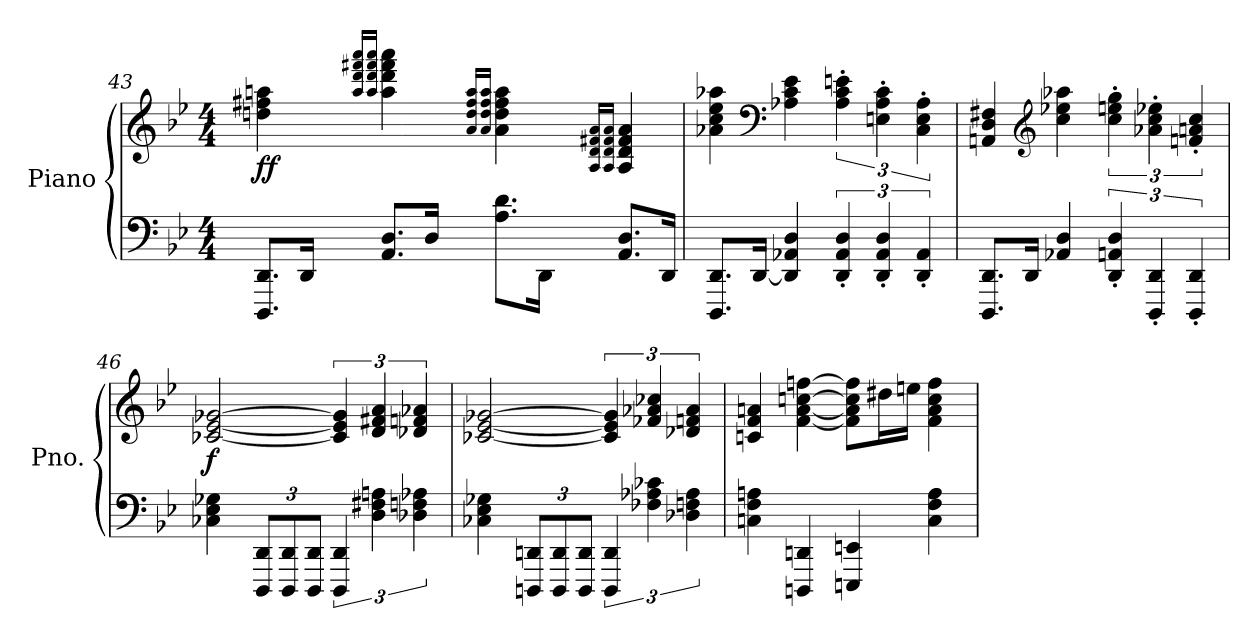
**kern	**kern	**dynam
*part1	*part1	*part1
*staff2	*staff1	*staff1/2
*I"Piano	*	*
*I'Pno.	*	*
*clefF4	*clefG2	*
*k[b-e-]	*k[b-e-]	*
*M4/4	*M4/4	*
=43	=43	=43
*	*^	*
!	!	!	!LO:DY:b
8.DDD/ 8.DD/L	4ddn\ 4ff#X\ 4aan\	8.ryy	ff
16DD/Jk	.	32aa!yy 32ddd!yy 32fff#X!yy 32aaa!yy	.
.	.	32aa!yy 32ddd!yy 32fff#!yy 32aaa!yy	.
.	16qaa/ 16qddd/ 16qfff#X/ 16qaaa/LL	.	.
.	16qaa/ 16qddd/ 16qfff#/ 16qaaa/JJ	.	.
8.AA/ 8.D/L	4aa\ 4ddd\ 4fff#\ 4aaa\	8.aa!yy 8.ddd!yy 8.fff#!yy 8.aaa!yy	.
16D/Jk	.	32a!yy 32dd!yy 32ff#!yy 32aa!yy	.
.	.	32a!yy 32dd!yy 32ff#!yy 32aa!yy	.
.	16qa/ 16qdd/ 16qff#/ 16qaa/LL	.	.
.	16qa/ 16qdd/ 16qff#/ 16qaa/JJ	.	.
8.A\ 8.d\L	4a\ 4dd\ 4ff#\ 4aa\	8.a!yy 8.dd!yy 8.ff#!yy 8.aa!yy	.
16DD\Jk	.	32A!yy 32d!yy 32f#X!yy 32a!yy	.
.	.	32A!yy 32d!yy 32f#!yy 32a!yy	.
.	16qA/ 16qd/ 16qf#X/ 16qa/LL	.	.
.	16qA/ 16qd/ 16qf#/ 16qa/JJ	.	.
8.AA/ 8.D/L	4A/ 4d/ 4f#/ 4a/	4A!yy 4d!yy 4f#!yy 4a!yy	.
16DD/Jk	.	.	.
*	*v	*v	*
=44	=44	=44
8.DDD/ 8.DD/L	4a-X\ 4cc\ 4ee-\ 4aa-X\	.
[16DD/Jk	.	.
*	*clefF4	*
4DD/] 4AA-X/ 4D/	4A-X\ 4c\ 4e-\	.
6DD/' 6AA-/' 6D/'	6A-\' 6c\' 6en\'	.
6DD/' 6AA-/' 6D/'	6En\' 6A-\' 6c\'	.
6DD/' 6AA-/'	6C\' 6E\' 6A-\'	.
!!LO:LB:g=z
=45	=45	=45
8.DDD/ 8.DD/L	4AAn/ 4D/ 4F#X/	.
16DD/Jk	.	.
*	*clefG2	*
4AA-X/ 4D/	4cc\ 4ee-X\ 4aa-X\	.
6DD/' 6AAn/' 6D/'	6cc\' 6een\' 6gg\'	.
6DDD/' 6DD/'	6a-X\' 6cc\' 6ee-X\'	.
6DDD/' 6DD/'	6fn/' 6an/' 6cc/'	.
=46	=46	=46
!	!	!LO:DY:b
4C-X\ 4E-\ 4G-X\	[2c-X/ [2e-/ [2g-X/	f
*Xbrackettup	*	*
12DDD/ 12DD/L	.	.
12DDD/ 12DD/	.	.
12DDD/ 12DD/J	.	.
*brackettup	*	*
6DDD/ 6DD/	6c-/] 6e-/] 6g-/]	.
6D\ 6F#X\ 6An\	6d/ 6f#X/ 6a/	.
6D-X\ 6Fn\ 6A-X\	6d-X/ 6fn/ 6a-X/	.
=47	=47	=47
4C-X\ 4E-\ 4G-X\	[2c-X/ [2e-/ [2g-X/	.
*Xbrackettup	*	*
12DDDn/ 12DDn/L	.	.
12DDD/ 12DD/	.	.
12DDD/ 12DD/J	.	.
*brackettup	*	*
6DDD/ 6DD/	6c-/] 6e-/] 6g-/]	.
6F-X\ 6A-X\ 6c-X\	6f-X/ 6a-X/ 6cc-X/	.
6D-X\ 6Fn\ 6A-\	6d-X/ 6fn/ 6a-/	.
!!LO:PB:g=z
=48	=48	=48
4Cn\ 4F\ 4An\	4cn/ 4f/ 4an/	.
4DDDn/ 4DDn/	[4f\ [4a\ [4ccn\ [4ffn\	.
4EEEn/ 4EEn/	8f\] 8a\] 8cc\] 8ff\]L	.
.	16dd#X\L	.
.	16een\JJ	.
4C\ 4F\ 4A\	4f\ 4a\ 4cc\ 4ff\	.
=	=	=
*-	*-	*-
